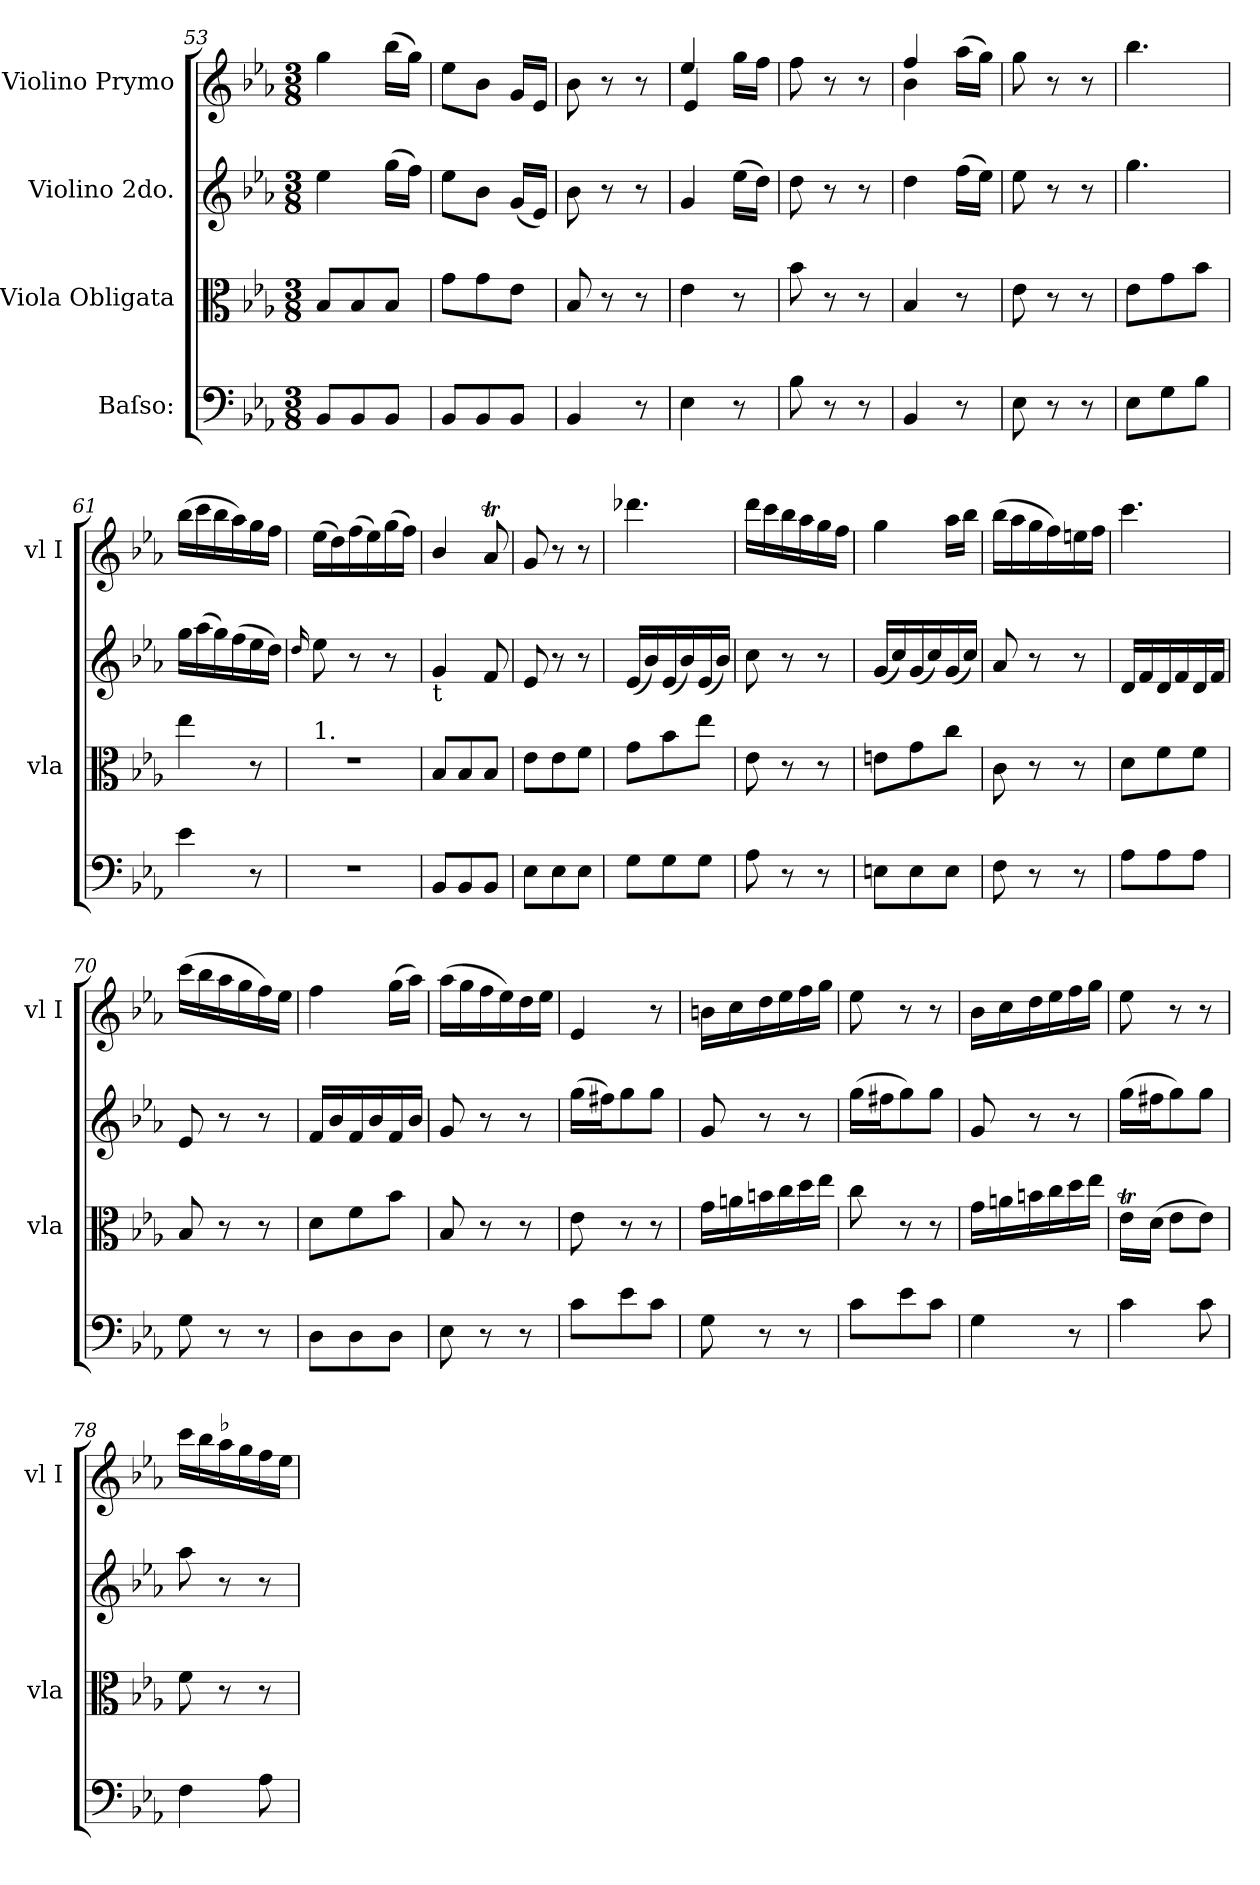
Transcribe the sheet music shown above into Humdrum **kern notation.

**kern	**kern	**kern	**kern
*part4	*part3	*part2	*part1
*staff4	*staff3	*staff2	*staff1
*I"Baſso:	*I"Viola Obligata	*I"Violino 2do.	*I"Violino Prymo
*	*I'vla	*	*I'vl I
*clefF4	*clefC3	*clefG2	*clefG2
*k[b-e-a-]	*k[b-e-a-]	*k[b-e-a-]	*k[b-e-a-]
*E-:	*E-:	*E-:	*E-:
*M3/8	*M3/8	*M3/8	*M3/8
=53	=53	=53	=53
8BB-/L	8B-/L	4ee-\	4gg\
8BB-/	8B-/	.	.
8BB-/J	8B-/J	(16gg\LL	(16bb-\LL
.	.	16ff\JJ)	16gg\JJ)
=54	=54	=54	=54
8BB-/L	8g\L	8ee-\L	8ee-\L
8BB-/	8g\	8b-\J	8b-\J
8BB-/J	8e-\J	(16g/LL	16g/LL
.	.	16e-/JJ)	16e-/JJ
=55	=55	=55	=55
4BB-/	8B-/	8b-\	8b-\
.	8r	8r	8r
8r	8r	8r	8r
=56	=56	=56	=56
*	*	*	*^
4E-\	4e-\	4g/	4ee-/	4e-/
8r	8r	(16ee-\LL	16gg\LL	8ryy
.	.	16dd\JJ)	16ff\JJ	.
*	*	*	*v	*v
=57	=57	=57	=57
8B-\	8b-\	8dd\	8ff\
8r	8r	8r	8r
8r	8r	8r	8r
=58	=58	=58	=58
*	*	*	*^
4BB-/	4B-/	4dd\	4ff/	4b-\
8r	8r	(16ff\LL	(16aa-\LL	8ryy
.	.	16ee-\JJ)	16gg\JJ)	.
*	*	*	*v	*v
=59	=59	=59	=59
8E-\	8e-\	8ee-\	8gg\
8r	8r	8r	8r
8r	8r	8r	8r
=60	=60	=60	=60
8E-\L	8e-\L	4.gg\	4.bb-\
8G\	8g\	.	.
8B-\J	8b-\J	.	.
=61	=61	=61	=61
4e-\	4ee-\	16gg\LL	(16bb-\LL
.	.	(16aa-\	16ccc\
.	.	16gg\)	16bb-\
.	.	(16ff\	16aa-\)
8r	8r	16ee-\	16gg\
.	.	16dd\JJ)	16ff\JJ
=62	=62	=62	=62
.	.	16qqdd/	.
!	!LO:TX:a:t=1.	!	!
4.r	4.r	8ee-\	(16ee-\LL
.	.	.	16dd\)
.	.	8r	(16ff\
.	.	.	16ee-\)
.	.	8r	(16gg\
.	.	.	16ff\JJ)
=63	=63	=63	=63
!	!	!LO:TX:b:t=t	!
8BB-/L	8B-/L	4g/	4b-/
8BB-/	8B-/	.	.
8BB-/J	8B-/J	8f/	8a-T/
=64	=64	=64	=64
8E-\L	8e-\L	8e-/	8g/
8E-\	8e-\	8r	8r
8E-\J	8f\J	8r	8r
=65	=65	=65	=65
8G\L	8g\L	(16e-/LL	4.ddd-X\
.	.	16b-/)	.
8G\	8b-\	(16e-/	.
.	.	16b-/)	.
8G\J	8ee-\J	(16e-/	.
.	.	16b-/JJ)	.
=66	=66	=66	=66
8A-\	8e-\	8cc\	16ddd\LL
.	.	.	16ccc\
8r	8r	8r	16bb-\
.	.	.	16aa-\
8r	8r	8r	16gg\
.	.	.	16ff\JJ
=67	=67	=67	=67
8En\L	8en\L	(16g/LL	4gg\
.	.	16cc/)	.
8E\	8g\	(16g/	.
.	.	16cc/)	.
8E\J	8cc\J	(16g/	16aa-\LL
.	.	16cc/JJ)	16bb-\JJ
=68	=68	=68	=68
8F\	8c\	8a-/	(16bb-\LL
.	.	.	16aa-\
8r	8r	8r	16gg\
.	.	.	16ff\)
8r	8r	8r	16een\
.	.	.	16ff\JJ
=69	=69	=69	=69
8A-\L	8d\L	16d/LL	4.ccc\
.	.	16f/	.
8A-\	8f\	16d/	.
.	.	16f/	.
8A-\J	8f\J	16d/	.
.	.	16f/JJ	.
=70	=70	=70	=70
8G\	8B-/	8e-/	(16ccc\LL
.	.	.	16bb-\
8r	8r	8r	16aa-\
.	.	.	16gg\
8r	8r	8r	16ff\)
.	.	.	16ee-\JJ
=71	=71	=71	=71
8D\L	8d\L	16f/LL	4ff\
.	.	16b-/	.
8D\	8f\	16f/	.
.	.	16b-/	.
8D\J	8b-\J	16f/	(16gg\LL
.	.	16b-/JJ	16aa-\JJ)
=72	=72	=72	=72
8E-\	8B-/	8g/	(16aa-\LL
.	.	.	16gg\
8r	8r	8r	16ff\
.	.	.	16ee-\)
8r	8r	8r	16dd\
.	.	.	16ee-\JJ
=73	=73	=73	=73
8c\L	8e-\	(16gg\LL	4e-/
.	.	16ff#X\J)	.
8e-\	8r	8gg\	.
8c\J	8r	8gg\J	8r
=74	=74	=74	=74
8G\	16g\LL	8g/	16bn\LL
.	16an\	.	16cc\
8r	16bn\	8r	16dd\
.	16cc\	.	16ee-\
8r	16dd\	8r	16ff\
.	16ee-\JJ	.	16gg\JJ
=75	=75	=75	=75
8c\L	8cc\	(16gg\LL	8ee-\
.	.	16ff#X\J	.
8e-\	8r	8gg\)	8r
8c\J	8r	8gg\J	8r
=76	=76	=76	=76
4G\	16g\LL	8g/	16b-\LL
.	16an\	.	16cc\
.	16bn\	8r	16dd\
.	16cc\	.	16ee-\
8r	16dd\	8r	16ff\
.	16ee-\JJ	.	16gg\JJ
=77	=77	=77	=77
4c\	16e-T\LL	(16gg\LL	8ee-\
.	(16d\JJ	16ff#X\J	.
.	8e-\L	8gg\)	8r
8c\	8e-\J)	8gg\J	8r
=78	=78	=78	=78
4F\	8f\	8aa-\	16ccc\LL
.	.	.	16bb-\
!	!	!	!LO:TX:a:t=♭
.	8r	8r	16aa-\
.	.	.	16gg\
8A-\	8r	8r	16ff\
.	.	.	16ee-\JJ
=	=	=	=
*-	*-	*-	*-
